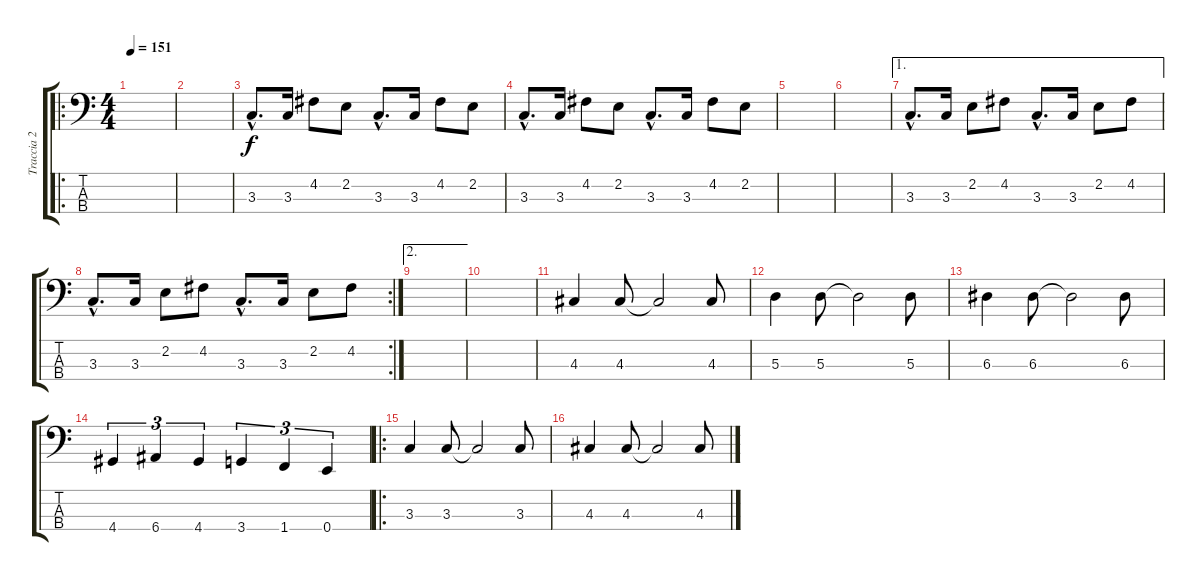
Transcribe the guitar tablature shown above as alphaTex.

\track ("Traccia 2" "Traccia 2") {instrument electricbassfinger}
\staff {score tabs}
\tuning (G2 D2 A1 E1) {hide}
\ro
\ts (4 4)
\tempo 151
\clef f4
\ks c
|
|
3.3{hac}.8{d} 3.3.16 4.2.8 2.2.8 3.3{hac}.8{d} 3.3.16 4.2.8 2.2.8 |
3.3{hac}.8{d} 3.3.16 4.2.8 2.2.8 3.3{hac}.8{d} 3.3.16 4.2.8 2.2.8 |
|
|
\ae 1
3.3{hac}.8{d} 3.3.16 2.2.8 4.2.8 3.3{hac}.8{d} 3.3.16 2.2.8 4.2.8 |
\rc 2
3.3{hac}.8{d} 3.3.16 2.2.8 4.2.8 3.3{hac}.8{d} 3.3.16 2.2.8 4.2.8 |
\ae 2
|
|
4.3.4 4.3.8 4.3{t}.2 4.3.8 |
5.3.4 5.3.8 5.3{t}.2 5.3.8 |
6.3.4 6.3.8 6.3{t}.2 6.3.8 |
4.4.4{tu (3 2)} 6.4.4{tu (3 2)} 4.4.4{tu (3 2)} 3.4.4{tu (3 2)} 1.4.4{tu (3 2)} 0.4.4{tu (3 2)} |
\ro
3.3.4 3.3.8 3.3{t}.2 3.3.8 |
4.3.4 4.3.8 4.3{t}.2 4.3.8
